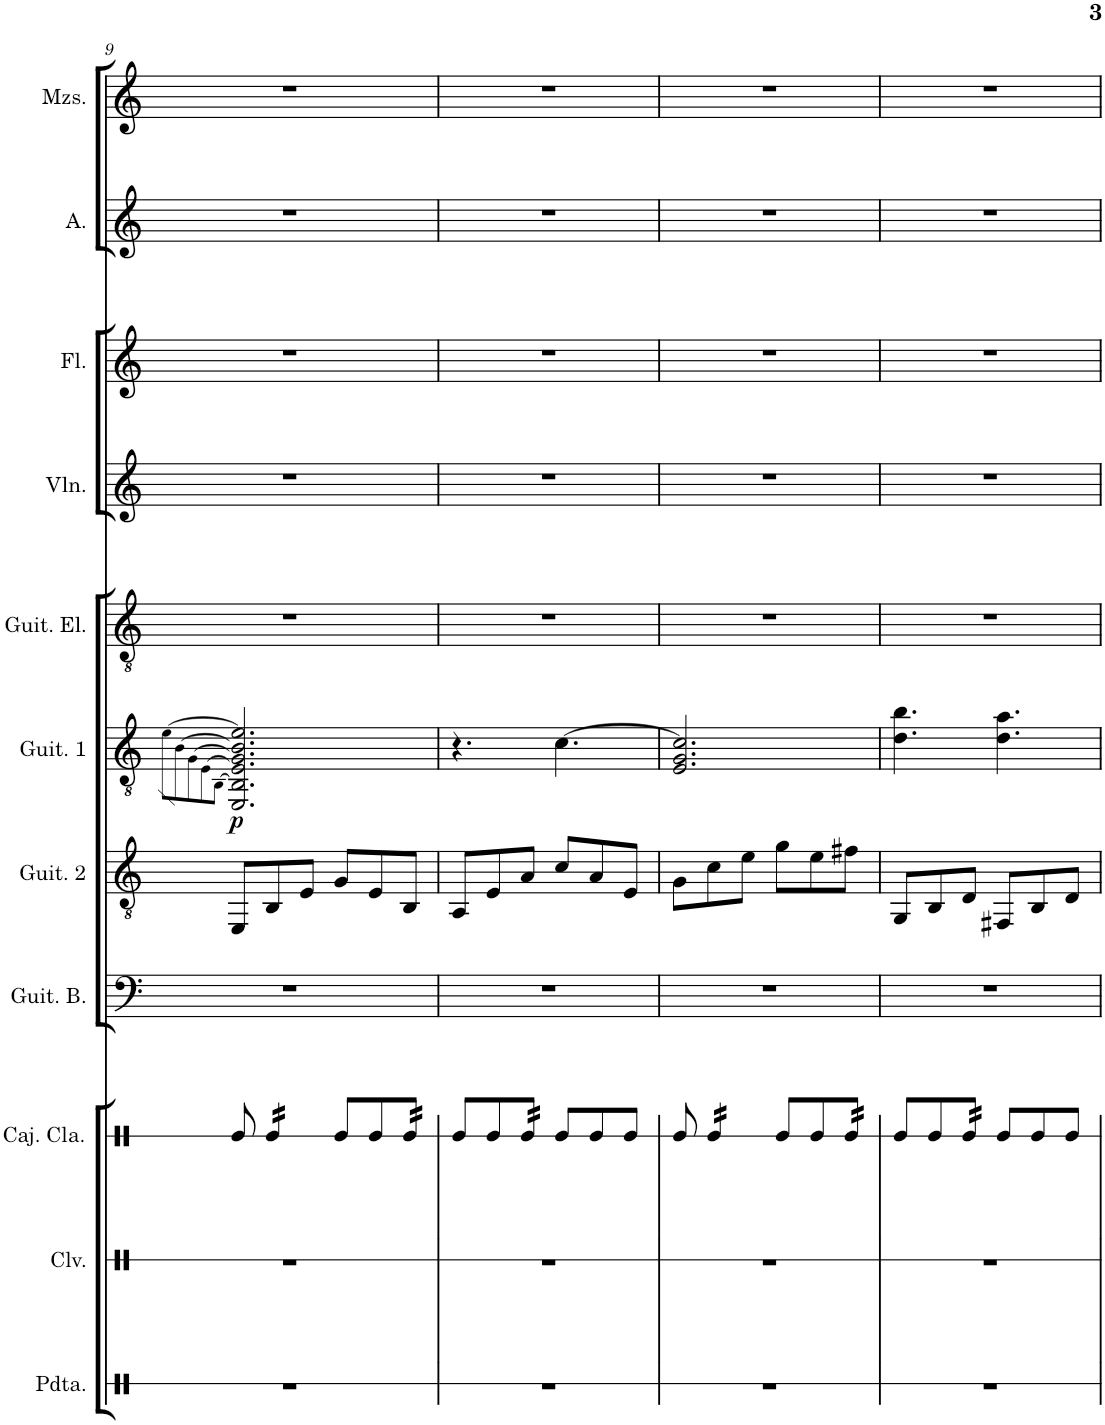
**kern	**kern	**kern	**kern	**kern	**kern	**dynam	**kern	**kern	**kern	**kern	**kern
*part11	*part10	*part9	*part8	*part7	*part6	*part6	*part5	*part4	*part3	*part2	*part1
*staff11	*staff10	*staff9	*staff8	*staff7	*staff6	*staff6	*staff5	*staff4	*staff3	*staff2	*staff1
*I"Pandereta	*I"Claves	*I"Caja clara	*I"Bajo eléctrico	*I"Guitarra acústica 2	*I"Guitarra acústica 1	*	*I"Guitarra eléctrica	*I"Violín	*I"Flauta	*I"Alto	*I"Mezzo-soprano
*I'Pdta.	*I'Clv.	*I'Caj. Cla.	*	*I'Guit. 2	*I'Guit. 1	*	*I'Guit. El.	*I'Vln.	*I'Fl.	*I'A.	*I'Mzs.
!!LO:PB:g=z
*clefX	*clefX	*clefX	*clefF4	*clefGv2	*clefGv2	*	*clefGv2	*clefG2	*clefG2	*clefG2	*clefG2
*	*	*	*Trd7c12	*	*	*	*	*	*	*	*
*k[]	*k[]	*k[]	*k[]	*k[]	*k[]	*	*k[]	*k[]	*k[]	*k[]	*k[]
*M6/8	*M6/8	*M6/8	*M6/8	*M6/8	*M6/8	*	*M6/8	*M6/8	*M6/8	*M6/8	*M6/8
=9	=9	=9	=9	=9	=9	=9	=9	=9	=9	=9	=9
.	.	.	.	.	[8qe\L	.	.	.	.	.	.
.	.	.	.	.	[8qB\	.	.	.	.	.	.
.	.	.	.	.	[8qG\	.	.	.	.	.	.
.	.	.	.	.	[8qE\	.	.	.	.	.	.
.	.	.	.	.	[8qBB\J	.	.	.	.	.	.
!	!	!	!	!	!	!LO:DY:b	!	!	!	!	!
2.r	2.r	8Re/	2.r	8EE/L	2.EE/ 2.BB/] 2.E/] 2.G/] 2.B/] 2.e/]	p	2.r	2.r	2.r	2.r	2.r
*	*	*tremolo	*	*	*	*	*	*	*	*	*
.	.	16Re/LL	.	8BB/	.	.	.	.	.	.	.
.	.	16Re/	.	.	.	.	.	.	.	.	.
.	.	16Re/	.	8E/J	.	.	.	.	.	.	.
.	.	16Re/JJ	.	.	.	.	.	.	.	.	.
*	*	*Xtremolo	*	*	*	*	*	*	*	*	*
.	.	8Re/L	.	8G/L	.	.	.	.	.	.	.
.	.	8Re/	.	8E/	.	.	.	.	.	.	.
*	*	*tremolo	*	*	*	*	*	*	*	*	*
.	.	32Re/	.	8BB/J	.	.	.	.	.	.	.
.	.	32Re/	.	.	.	.	.	.	.	.	.
.	.	32Re/	.	.	.	.	.	.	.	.	.
.	.	32Re/JJJ	.	.	.	.	.	.	.	.	.
*	*	*Xtremolo	*	*	*	*	*	*	*	*	*
=10	=10	=10	=10	=10	=10	=10	=10	=10	=10	=10	=10
2.r	2.r	8Re/L	2.r	8AA/L	4.r	.	2.r	2.r	2.r	2.r	2.r
.	.	8Re/	.	8E/	.	.	.	.	.	.	.
*	*	*tremolo	*	*	*	*	*	*	*	*	*
.	.	32Re/	.	8A/J	.	.	.	.	.	.	.
.	.	32Re/	.	.	.	.	.	.	.	.	.
.	.	32Re/	.	.	.	.	.	.	.	.	.
.	.	32Re/JJJ	.	.	.	.	.	.	.	.	.
*	*	*Xtremolo	*	*	*	*	*	*	*	*	*
.	.	8Re/L	.	8c/L	[4.c\	.	.	.	.	.	.
.	.	8Re/	.	8A/	.	.	.	.	.	.	.
.	.	8Re/J	.	8E/J	.	.	.	.	.	.	.
=11	=11	=11	=11	=11	=11	=11	=11	=11	=11	=11	=11
2.r	2.r	8Re/	2.r	8G\L	2.E/ 2.G/ 2.c/]	.	2.r	2.r	2.r	2.r	2.r
*	*	*tremolo	*	*	*	*	*	*	*	*	*
.	.	16Re/LL	.	8c\	.	.	.	.	.	.	.
.	.	16Re/	.	.	.	.	.	.	.	.	.
.	.	16Re/	.	8e\J	.	.	.	.	.	.	.
.	.	16Re/JJ	.	.	.	.	.	.	.	.	.
*	*	*Xtremolo	*	*	*	*	*	*	*	*	*
.	.	8Re/L	.	8g\L	.	.	.	.	.	.	.
.	.	8Re/	.	8e\	.	.	.	.	.	.	.
*	*	*tremolo	*	*	*	*	*	*	*	*	*
.	.	32Re/	.	8f#X\J	.	.	.	.	.	.	.
.	.	32Re/	.	.	.	.	.	.	.	.	.
.	.	32Re/	.	.	.	.	.	.	.	.	.
.	.	32Re/JJJ	.	.	.	.	.	.	.	.	.
*	*	*Xtremolo	*	*	*	*	*	*	*	*	*
=12	=12	=12	=12	=12	=12	=12	=12	=12	=12	=12	=12
2.r	2.r	8Re/L	2.r	8GG/L	4.d\ 4.b\	.	2.r	2.r	2.r	2.r	2.r
.	.	8Re/	.	8BB/	.	.	.	.	.	.	.
*	*	*tremolo	*	*	*	*	*	*	*	*	*
.	.	32Re/	.	8D/J	.	.	.	.	.	.	.
.	.	32Re/	.	.	.	.	.	.	.	.	.
.	.	32Re/	.	.	.	.	.	.	.	.	.
.	.	32Re/JJJ	.	.	.	.	.	.	.	.	.
*	*	*Xtremolo	*	*	*	*	*	*	*	*	*
.	.	8Re/L	.	8FF#X/L	4.d\ 4.a\	.	.	.	.	.	.
.	.	8Re/	.	8BB/	.	.	.	.	.	.	.
.	.	8Re/J	.	8D/J	.	.	.	.	.	.	.
=	=	=	=	=	=	=	=	=	=	=	=
*-	*-	*-	*-	*-	*-	*-	*-	*-	*-	*-	*-
